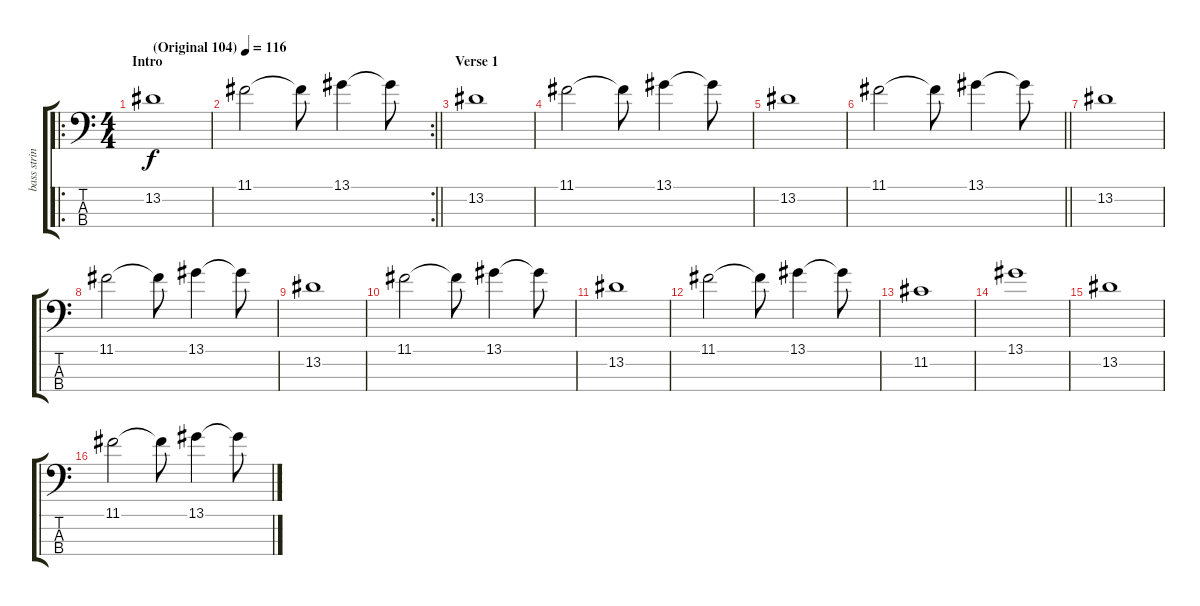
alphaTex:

\track ("bass strings" "bass strin") {instrument electricbassfinger}
\staff {score tabs}
\tuning (G2 D2 A1 D1) {hide}
\ro
\ts (4 4)
\section ("" "Intro")
\tempo (116 "(Original 104)")
\clef f4
\ks c
13.2.1{dy f instrument electricbassfinger} |
\rc 2
\barLineRight lightlight
11.1.2 11.1{t}.8 13.1.4 13.1{t}.8 |
\section ("" "Verse 1")
13.2.1 |
11.1.2 11.1{t}.8 13.1.4 13.1{t}.8 |
13.2.1 |
\barLineRight lightlight
11.1.2 11.1{t}.8 13.1.4 13.1{t}.8 |
\section ("" "")
13.2.1 |
11.1.2 11.1{t}.8 13.1.4 13.1{t}.8 |
13.2.1 |
11.1.2 11.1{t}.8 13.1.4 13.1{t}.8 |
13.2.1 |
11.1.2 11.1{t}.8 13.1.4 13.1{t}.8 |
11.2.1 |
13.1.1 |
13.2.1 |
11.1.2 11.1{t}.8 13.1.4 13.1{t}.8
